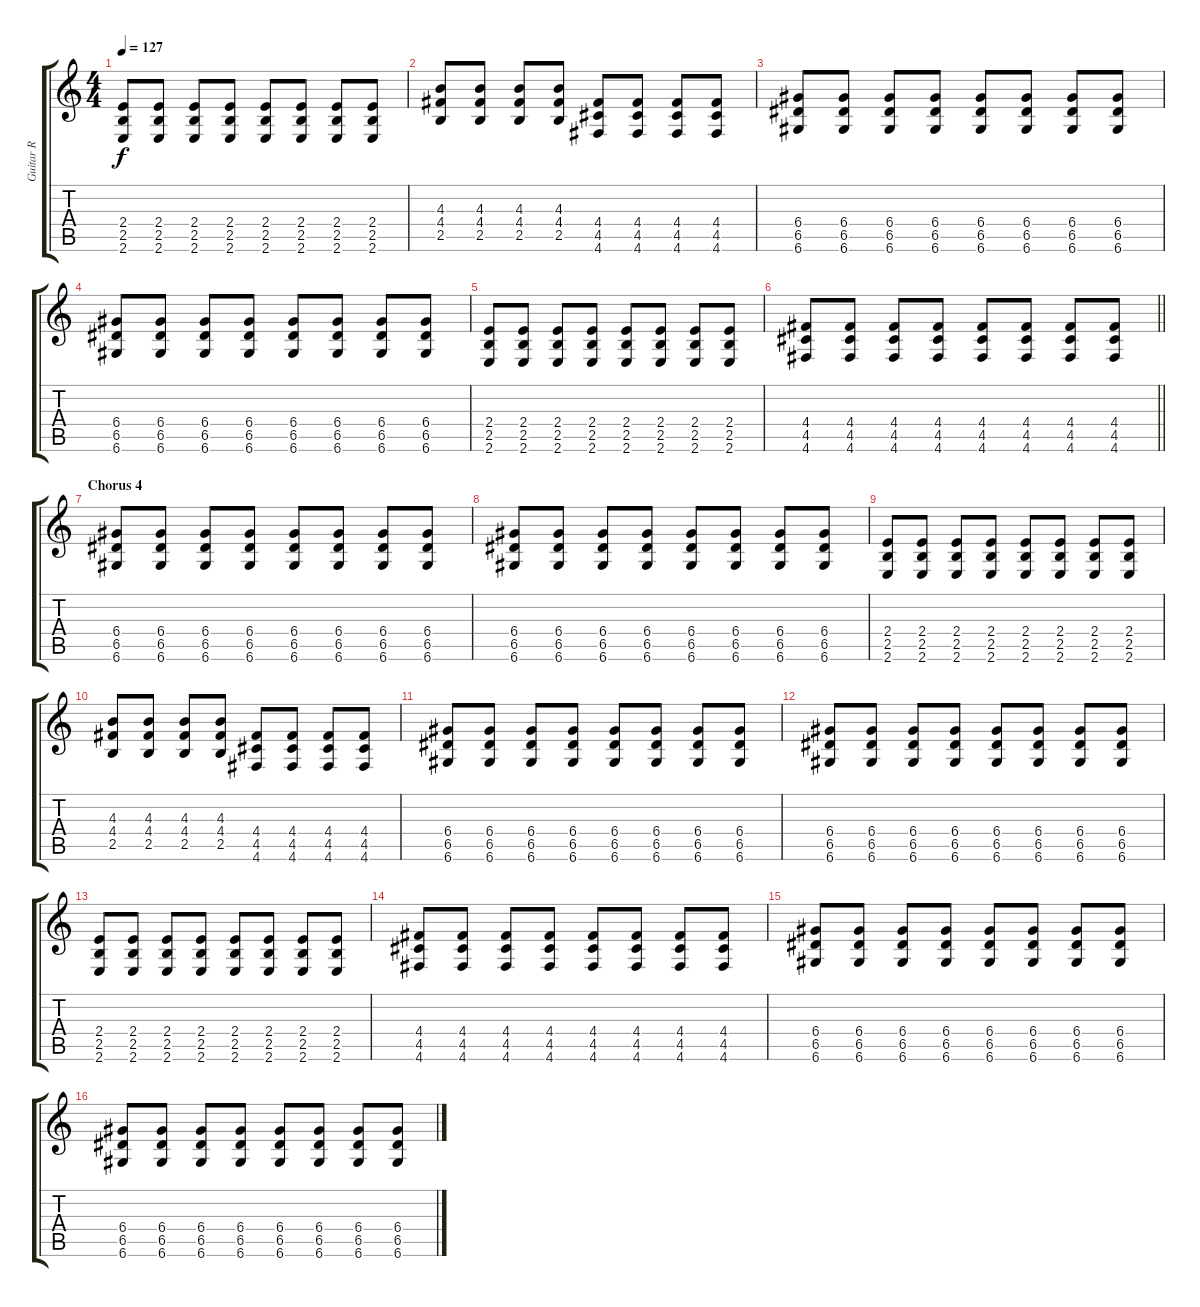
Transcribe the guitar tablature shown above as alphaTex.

\track ("Guitar R" "Guitar R") {instrument overdrivenguitar}
\staff {score tabs}
\tuning (E4 B3 G3 D3 A2 D2) {hide}
\ts (4 4)
\tempo 127
\clef g2
\ks c
(2.4 2.5 2.6).8{dy f} (2.4 2.5 2.6).8 (2.4 2.5 2.6).8 (2.4 2.5 2.6).8 (2.4 2.5 2.6).8 (2.4 2.5 2.6).8 (2.4 2.5 2.6).8 (2.4 2.5 2.6).8 |
(4.3 4.4 2.5).8 (4.3 4.4 2.5).8 (4.3 4.4 2.5).8 (4.3 4.4 2.5).8 (4.4 4.5 4.6).8 (4.4 4.5 4.6).8 (4.4 4.5 4.6).8 (4.4 4.5 4.6).8 |
(6.4 6.5 6.6).8 (6.4 6.5 6.6).8 (6.4 6.5 6.6).8 (6.4 6.5 6.6).8 (6.4 6.5 6.6).8 (6.4 6.5 6.6).8 (6.4 6.5 6.6).8 (6.4 6.5 6.6).8 |
(6.4 6.5 6.6).8 (6.4 6.5 6.6).8 (6.4 6.5 6.6).8 (6.4 6.5 6.6).8 (6.4 6.5 6.6).8 (6.4 6.5 6.6).8 (6.4 6.5 6.6).8 (6.4 6.5 6.6).8 |
(2.4 2.5 2.6).8 (2.4 2.5 2.6).8 (2.4 2.5 2.6).8 (2.4 2.5 2.6).8 (2.4 2.5 2.6).8 (2.4 2.5 2.6).8 (2.4 2.5 2.6).8 (2.4 2.5 2.6).8 |
\barLineRight lightlight
(4.4 4.5 4.6).8 (4.4 4.5 4.6).8 (4.4 4.5 4.6).8 (4.4 4.5 4.6).8 (4.4 4.5 4.6).8 (4.4 4.5 4.6).8 (4.4 4.5 4.6).8 (4.4 4.5 4.6).8 |
\section ("" "Chorus 4")
(6.4 6.5 6.6).8 (6.4 6.5 6.6).8 (6.4 6.5 6.6).8 (6.4 6.5 6.6).8 (6.4 6.5 6.6).8 (6.4 6.5 6.6).8 (6.4 6.5 6.6).8 (6.4 6.5 6.6).8 |
(6.4 6.5 6.6).8 (6.4 6.5 6.6).8 (6.4 6.5 6.6).8 (6.4 6.5 6.6).8 (6.4 6.5 6.6).8 (6.4 6.5 6.6).8 (6.4 6.5 6.6).8 (6.4 6.5 6.6).8 |
(2.4 2.5 2.6).8 (2.4 2.5 2.6).8 (2.4 2.5 2.6).8 (2.4 2.5 2.6).8 (2.4 2.5 2.6).8 (2.4 2.5 2.6).8 (2.4 2.5 2.6).8 (2.4 2.5 2.6).8 |
(4.3 4.4 2.5).8 (4.3 4.4 2.5).8 (4.3 4.4 2.5).8 (4.3 4.4 2.5).8 (4.4 4.5 4.6).8 (4.4 4.5 4.6).8 (4.4 4.5 4.6).8 (4.4 4.5 4.6).8 |
(6.4 6.5 6.6).8 (6.4 6.5 6.6).8 (6.4 6.5 6.6).8 (6.4 6.5 6.6).8 (6.4 6.5 6.6).8 (6.4 6.5 6.6).8 (6.4 6.5 6.6).8 (6.4 6.5 6.6).8 |
(6.4 6.5 6.6).8 (6.4 6.5 6.6).8 (6.4 6.5 6.6).8 (6.4 6.5 6.6).8 (6.4 6.5 6.6).8 (6.4 6.5 6.6).8 (6.4 6.5 6.6).8 (6.4 6.5 6.6).8 |
(2.4 2.5 2.6).8 (2.4 2.5 2.6).8 (2.4 2.5 2.6).8 (2.4 2.5 2.6).8 (2.4 2.5 2.6).8 (2.4 2.5 2.6).8 (2.4 2.5 2.6).8 (2.4 2.5 2.6).8 |
(4.4 4.5 4.6).8 (4.4 4.5 4.6).8 (4.4 4.5 4.6).8 (4.4 4.5 4.6).8 (4.4 4.5 4.6).8 (4.4 4.5 4.6).8 (4.4 4.5 4.6).8 (4.4 4.5 4.6).8 |
(6.4 6.5 6.6).8 (6.4 6.5 6.6).8 (6.4 6.5 6.6).8 (6.4 6.5 6.6).8 (6.4 6.5 6.6).8 (6.4 6.5 6.6).8 (6.4 6.5 6.6).8 (6.4 6.5 6.6).8 |
(6.4 6.5 6.6).8 (6.4 6.5 6.6).8 (6.4 6.5 6.6).8 (6.4 6.5 6.6).8 (6.4 6.5 6.6).8 (6.4 6.5 6.6).8 (6.4 6.5 6.6).8 (6.4 6.5 6.6).8
